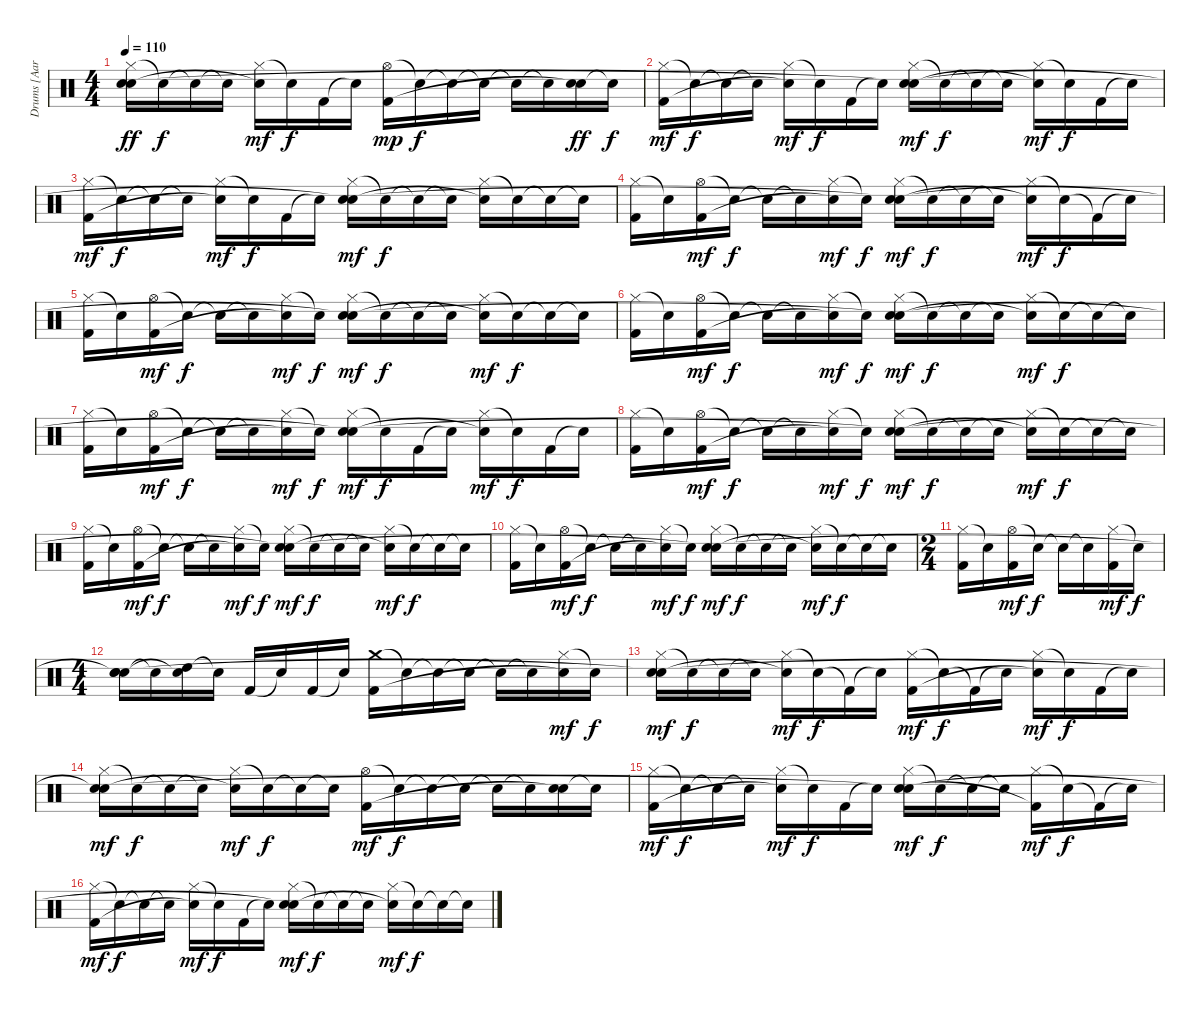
\track ("Drums [Aaron Harris]" "Drums [Aar") {instrument percussion}
\staff {score}
\articulation defaults
\ts (4 4)
\tempo 110
\clef neutral
\ks c
("Hi-Hat (closed)" "Electric Snare (hit)" "Snare (hit)"{t}).16{dy ff} "Snare (hit)"{t}.16{dy f} "Snare (hit)"{t}.16 "Snare (hit)"{t}.16 ("Hi-Hat (closed)" "Snare (hit)"{t}).16{dy mf} "Snare (hit)"{t}.16{dy f} "Kick (hit) 2".16 "Snare (hit)"{t}.16 ("Hi-Hat (open)" "Kick (hit) 2").16{dy mp} "Snare (hit)"{t}.16{dy f} "Snare (hit)"{t}.16 "Snare (hit)"{t}.16 "Snare (hit)"{t}.16 "Snare (hit)"{t}.16 ("Electric Snare (hit)" "Snare (hit)"{t}).16{dy ff} "Snare (hit)"{t}.16{dy f} |
("Hi-Hat (closed)" "Kick (hit) 2").16{dy mf} "Snare (hit)"{t}.16{dy f} "Snare (hit)"{t}.16 "Snare (hit)"{t}.16 ("Hi-Hat (closed)" "Snare (hit)"{t}).16{dy mf} "Snare (hit)"{t}.16{dy f} "Kick (hit) 2".16 "Snare (hit)"{t}.16 ("Hi-Hat (closed)" "Electric Snare (hit)" "Snare (hit)"{t}).16{dy mf} "Snare (hit)"{t}.16{dy f} "Snare (hit)"{t}.16 "Snare (hit)"{t}.16 ("Hi-Hat (closed)" "Snare (hit)"{t}).16{dy mf} "Snare (hit)"{t}.16{dy f} "Kick (hit) 2".16 "Snare (hit)"{t}.16 |
("Hi-Hat (closed)" "Kick (hit) 2").16{dy mf} "Snare (hit)"{t}.16{dy f} "Snare (hit)"{t}.16 "Snare (hit)"{t}.16 ("Hi-Hat (closed)" "Snare (hit)"{t}).16{dy mf} "Snare (hit)"{t}.16{dy f} "Kick (hit) 2".16 "Snare (hit)"{t}.16 ("Hi-Hat (closed)" "Electric Snare (hit)" "Snare (hit)"{t}).16{dy mf} "Snare (hit)"{t}.16{dy f} "Snare (hit)"{t}.16 "Snare (hit)"{t}.16 ("Hi-Hat (closed)" "Snare (hit)"{t}).16 "Snare (hit)"{t}.16 "Snare (hit)"{t}.16 "Snare (hit)"{t}.16 |
("Hi-Hat (closed)" "Kick (hit) 2").16 "Snare (hit)"{t}.16 ("Hi-Hat (open)" "Kick (hit) 2").16{dy mf} "Snare (hit)"{t}.16{dy f} "Snare (hit)"{t}.16 "Snare (hit)"{t}.16 ("Hi-Hat (closed)" "Snare (hit)"{t}).16{dy mf} "Snare (hit)"{t}.16{dy f} ("Hi-Hat (closed)" "Electric Snare (hit)" "Snare (hit)"{t}).16{dy mf} "Snare (hit)"{t}.16{dy f} "Snare (hit)"{t}.16 "Snare (hit)"{t}.16 ("Hi-Hat (closed)" "Snare (hit)"{t}).16{dy mf} "Snare (hit)"{t}.16{dy f} "Kick (hit) 2"{t}.16 "Snare (hit)"{t}.16 |
("Hi-Hat (closed)" "Kick (hit) 2").16 "Snare (hit)"{t}.16 ("Hi-Hat (open)" "Kick (hit) 2").16{dy mf} "Snare (hit)"{t}.16{dy f} "Snare (hit)"{t}.16 "Snare (hit)"{t}.16 ("Hi-Hat (closed)" "Snare (hit)"{t}).16{dy mf} "Snare (hit)"{t}.16{dy f} ("Hi-Hat (closed)" "Electric Snare (hit)" "Snare (hit)"{t}).16{dy mf} "Snare (hit)"{t}.16{dy f} "Snare (hit)"{t}.16 "Snare (hit)"{t}.16 ("Hi-Hat (closed)" "Snare (hit)"{t}).16{dy mf} "Snare (hit)"{t}.16{dy f} "Snare (hit)"{t}.16 "Snare (hit)"{t}.16 |
("Hi-Hat (closed)" "Kick (hit) 2").16 "Snare (hit)"{t}.16 ("Hi-Hat (open)" "Kick (hit) 2").16{dy mf} "Snare (hit)"{t}.16{dy f} "Snare (hit)"{t}.16 "Snare (hit)"{t}.16 ("Hi-Hat (closed)" "Snare (hit)"{t}).16{dy mf} "Snare (hit)"{t}.16{dy f} ("Hi-Hat (closed)" "Electric Snare (hit)" "Snare (hit)"{t}).16{dy mf} "Snare (hit)"{t}.16{dy f} "Snare (hit)"{t}.16 "Snare (hit)"{t}.16 ("Hi-Hat (closed)" "Snare (hit)"{t}).16{dy mf} "Snare (hit)"{t}.16{dy f} "Snare (hit)"{t}.16 "Snare (hit)"{t}.16 |
("Hi-Hat (closed)" "Kick (hit) 2").16 "Snare (hit)"{t}.16 ("Hi-Hat (open)" "Kick (hit) 2").16{dy mf} "Snare (hit)"{t}.16{dy f} "Snare (hit)"{t}.16 "Snare (hit)"{t}.16 ("Hi-Hat (closed)" "Snare (hit)"{t}).16{dy mf} "Snare (hit)"{t}.16{dy f} ("Hi-Hat (closed)" "Electric Snare (hit)" "Snare (hit)"{t}).16{dy mf} "Snare (hit)"{t}.16{dy f} "Kick (hit) 2".16 "Snare (hit)"{t}.16 ("Hi-Hat (closed)" "Snare (hit)"{t}).16{dy mf} "Snare (hit)"{t}.16{dy f} "Kick (hit) 2".16 "Snare (hit)"{t}.16 |
("Hi-Hat (closed)" "Kick (hit) 2").16 "Snare (hit)"{t}.16 ("Hi-Hat (open)" "Kick (hit) 2").16{dy mf} "Snare (hit)"{t}.16{dy f} "Snare (hit)"{t}.16 "Snare (hit)"{t}.16 ("Hi-Hat (closed)" "Snare (hit)"{t}).16{dy mf} "Snare (hit)"{t}.16{dy f} ("Hi-Hat (closed)" "Electric Snare (hit)" "Snare (hit)"{t}).16{dy mf} "Snare (hit)"{t}.16{dy f} "Snare (hit)"{t}.16 "Snare (hit)"{t}.16 ("Hi-Hat (closed)" "Snare (hit)"{t}).16{dy mf} "Snare (hit)"{t}.16{dy f} "Snare (hit)"{t}.16 "Snare (hit)"{t}.16 |
("Hi-Hat (closed)" "Kick (hit) 2").16 "Snare (hit)"{t}.16 ("Hi-Hat (open)" "Kick (hit) 2").16{dy mf} "Snare (hit)"{t}.16{dy f} "Snare (hit)"{t}.16 "Snare (hit)"{t}.16 ("Hi-Hat (closed)" "Snare (hit)"{t}).16{dy mf} "Snare (hit)"{t}.16{dy f} ("Hi-Hat (closed)" "Electric Snare (hit)" "Snare (hit)"{t}).16{dy mf} "Snare (hit)"{t}.16{dy f} "Snare (hit)"{t}.16 "Snare (hit)"{t}.16 ("Hi-Hat (closed)" "Snare (hit)"{t}).16{dy mf} "Snare (hit)"{t}.16{dy f} "Snare (hit)"{t}.16 "Snare (hit)"{t}.16 |
("Hi-Hat (closed)" "Kick (hit) 2").16 "Snare (hit)"{t}.16 ("Hi-Hat (open)" "Kick (hit) 2").16{dy mf} "Snare (hit)"{t}.16{dy f} "Snare (hit)"{t}.16 "Snare (hit)"{t}.16 ("Hi-Hat (closed)" "Snare (hit)"{t}).16{dy mf} "Snare (hit)"{t}.16{dy f} ("Hi-Hat (closed)" "Electric Snare (hit)" "Snare (hit)"{t}).16{dy mf} "Snare (hit)"{t}.16{dy f} "Snare (hit)"{t}.16 "Snare (hit)"{t}.16 ("Hi-Hat (closed)" "Snare (hit)"{t}).16{dy mf} "Snare (hit)"{t}.16{dy f} "Snare (hit)"{t}.16 "Snare (hit)"{t}.16 |
\ts (2 4)
("Hi-Hat (closed)" "Kick (hit) 2").16 "Snare (hit)"{t}.16 ("Hi-Hat (open)" "Kick (hit) 2").16{dy mf} "Snare (hit)"{t}.16{dy f} "Snare (hit)"{t}.16 "Snare (hit)"{t}.16 ("Hi-Hat (closed)" "Kick (hit) 2").16{dy mf} "Snare (hit)"{t}.16{dy f} |
\ts (4 4)
("Electric Snare (hit)" "Electric Snare (hit)" "Snare (hit)"{t}).16 "Snare (hit)"{t}.16 ("High Tom (hit)" "Snare (hit)"{t}).16 "Snare (hit)"{t}.16 "Kick (hit) 2".16 "Snare (hit)"{t}.16 "Kick (hit) 2".16 "Snare (hit)"{t}.16 ("Crash medium (hit)" "Kick (hit) 2").16 "Snare (hit)"{t}.16 "Snare (hit)"{t}.16 "Snare (hit)"{t}.16 "Snare (hit)"{t}.16 "Snare (hit)"{t}.16 ("Hi-Hat (closed)" "Snare (hit)"{t}).16{dy mf} "Snare (hit)"{t}.16{dy f} |
("Hi-Hat (closed)" "Electric Snare (hit)" "Snare (hit)"{t}).16{dy mf} "Snare (hit)"{t}.16{dy f} "Snare (hit)"{t}.16 "Snare (hit)"{t}.16 ("Hi-Hat (closed)" "Snare (hit)"{t}).16{dy mf} "Snare (hit)"{t}.16{dy f} "Kick (hit) 2"{t}.16 "Snare (hit)"{t}.16 ("Hi-Hat (closed)" "Kick (hit) 2").16{dy mf} "Snare (hit)"{t}.16{dy f} "Kick (hit) 2"{t}.16 "Snare (hit)"{t}.16 ("Hi-Hat (closed)" "Snare (hit)"{t}).16{dy mf} "Snare (hit)"{t}.16{dy f} "Kick (hit) 2".16 "Snare (hit)"{t}.16 |
("Hi-Hat (closed)" "Electric Snare (hit)" "Snare (hit)"{t}).16{dy mf} "Snare (hit)"{t}.16{dy f} "Snare (hit)"{t}.16 "Snare (hit)"{t}.16 ("Hi-Hat (closed)" "Snare (hit)"{t}).16{dy mf} "Snare (hit)"{t}.16{dy f} "Snare (hit)"{t}.16 "Snare (hit)"{t}.16 ("Hi-Hat (open)" "Kick (hit) 2").16{dy mf} "Snare (hit)"{t}.16{dy f} "Snare (hit)"{t}.16 "Snare (hit)"{t}.16 "Snare (hit)"{t}.16 "Snare (hit)"{t}.16 ("Electric Snare (hit)" "Snare (hit)"{t}).16 "Snare (hit)"{t}.16 |
("Hi-Hat (closed)" "Kick (hit) 2").16{dy mf} "Snare (hit)"{t}.16{dy f} "Snare (hit)"{t}.16 "Snare (hit)"{t}.16 ("Hi-Hat (closed)" "Snare (hit)"{t}).16{dy mf} "Snare (hit)"{t}.16{dy f} "Kick (hit) 2".16 "Snare (hit)"{t}.16 ("Hi-Hat (closed)" "Electric Snare (hit)" "Snare (hit)"{t}).16{dy mf} "Snare (hit)"{t}.16{dy f} "Snare (hit)"{t}.16 "Snare (hit)"{t}.16 ("Hi-Hat (closed)" "Kick (hit) 2"{t}).16{dy mf} "Snare (hit)"{t}.16{dy f} "Kick (hit) 2"{t}.16 "Snare (hit)"{t}.16 |
("Hi-Hat (closed)" "Kick (hit) 2").16{dy mf} "Snare (hit)"{t}.16{dy f} "Snare (hit)"{t}.16 "Snare (hit)"{t}.16 ("Hi-Hat (closed)" "Snare (hit)"{t}).16{dy mf} "Snare (hit)"{t}.16{dy f} "Kick (hit) 2".16 "Snare (hit)"{t}.16 ("Hi-Hat (closed)" "Electric Snare (hit)" "Snare (hit)"{t}).16{dy mf} "Snare (hit)"{t}.16{dy f} "Snare (hit)"{t}.16 "Snare (hit)"{t}.16 ("Hi-Hat (closed)" "Snare (hit)"{t}).16{dy mf} "Snare (hit)"{t}.16{dy f} "Snare (hit)"{t}.16 "Snare (hit)"{t}.16
